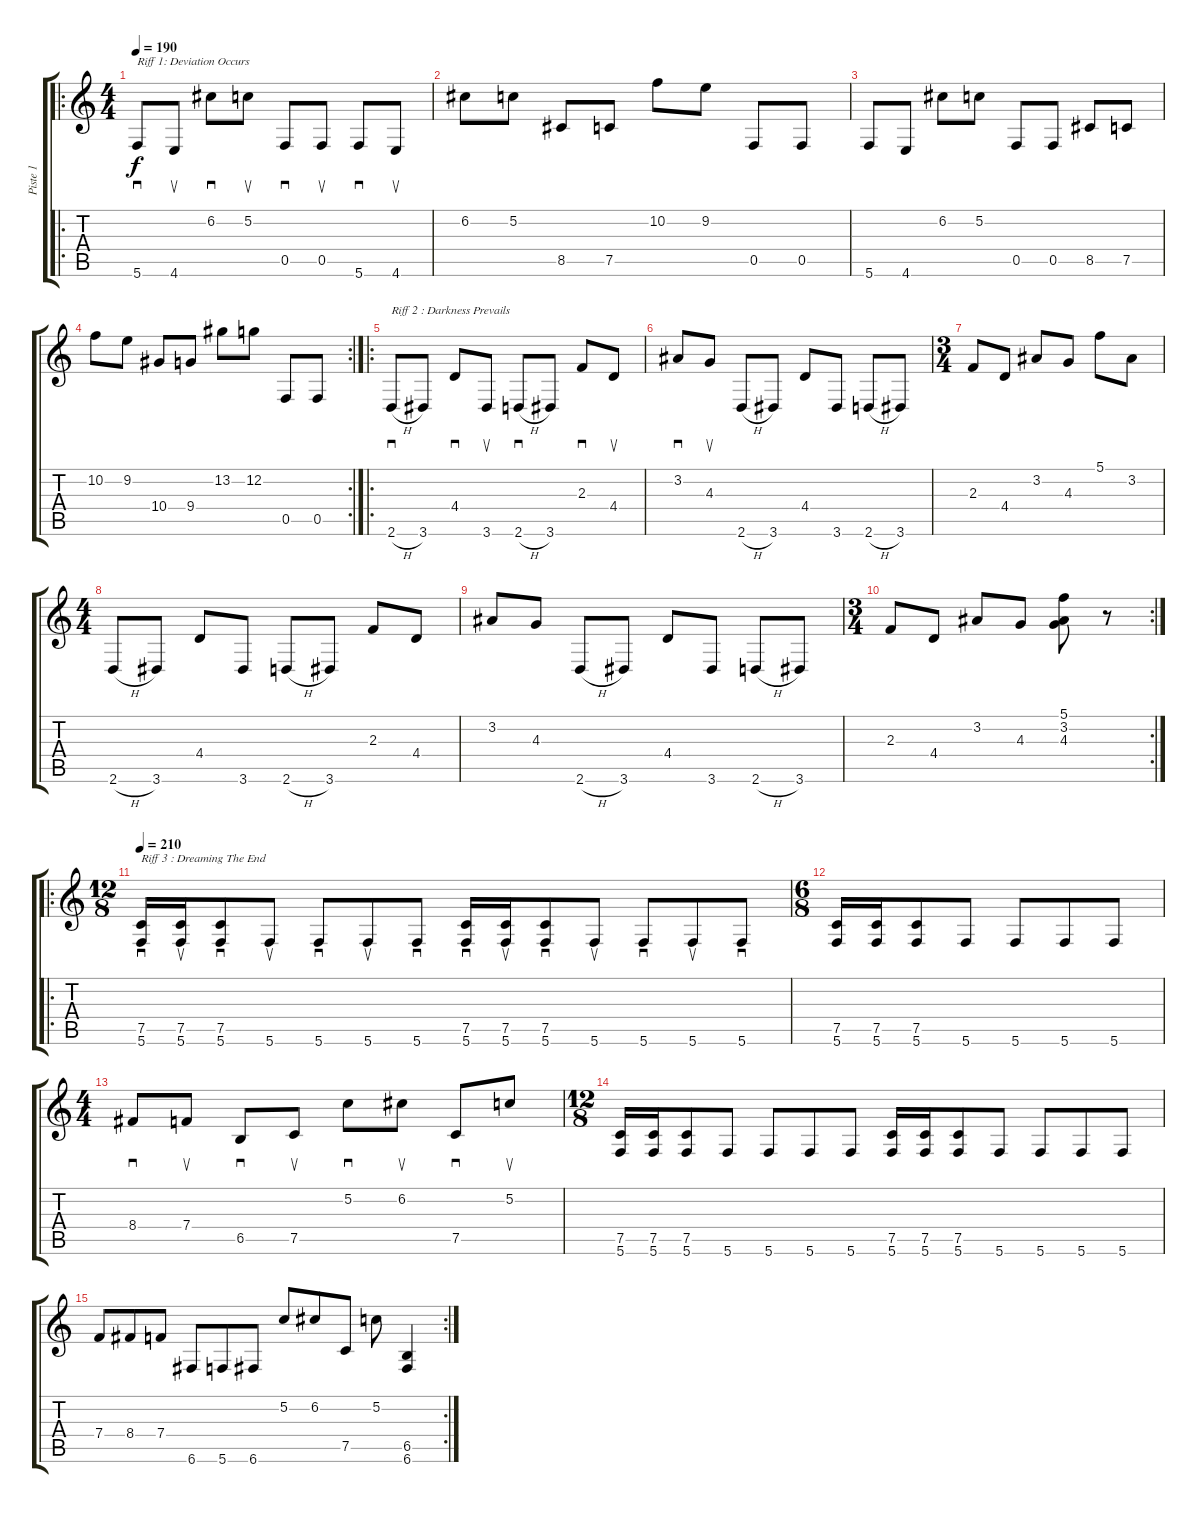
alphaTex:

\track ("Piste 1" "Piste 1") {instrument acousticguitarsteel}
\staff {score tabs}
\tuning (C4 G3 Eb3 Bb2 F2 C2) {hide}
\ro
\ts (4 4)
\tempo 190
\clef g2
\ks c
5.6.8{sd txt "Riff 1: Deviation Occurs" dy f instrument acousticguitarsteel} 4.6.8{su} 6.2.8{sd} 5.2.8{su} 0.5.8{sd} 0.5.8{su} 5.6.8{sd} 4.6.8{su} |
6.2.8 5.2.8 8.5.8 7.5.8 10.2.8 9.2.8 0.5.8 0.5.8 |
5.6.8 4.6.8 6.2.8 5.2.8 0.5.8 0.5.8 8.5.8 7.5.8 |
\rc 2
10.2.8 9.2.8 10.4.8 9.4.8 13.2.8 12.2.8 0.5.8 0.5.8 |
\ro
2.6{h}.8{sd txt "Riff 2 : Darkness Prevails"} 3.6.8 4.4.8{sd} 3.6.8{su} 2.6{h}.8{sd} 3.6.8 2.3.8{sd} 4.4.8{su} |
3.2.8{sd} 4.3.8{su} 2.6{h}.8 3.6.8 4.4.8 3.6.8 2.6{h}.8 3.6.8 |
\ts (3 4)
2.3.8 4.4.8 3.2.8 4.3.8 5.1.8 3.2.8 |
\ts (4 4)
2.6{h}.8 3.6.8 4.4.8 3.6.8 2.6{h}.8 3.6.8 2.3.8 4.4.8 |
3.2.8 4.3.8 2.6{h}.8 3.6.8 4.4.8 3.6.8 2.6{h}.8 3.6.8 |
\rc 2
\ts (3 4)
2.3.8 4.4.8 3.2.8 4.3.8 (5.1 3.2 4.3).8 r.8 |
\ro
\ts (12 8)
\tempo 210
(7.5 5.6).16{sd txt "Riff 3 : Dreaming The End"} (7.5 5.6).16{su} (7.5 5.6).8{sd} 5.6.8{su} 5.6.8{sd} 5.6.8{su} 5.6.8{sd} (7.5 5.6).16{sd} (7.5 5.6).16{su} (7.5 5.6).8{sd} 5.6.8{su} 5.6.8{sd} 5.6.8{su} 5.6.8{sd} |
\ts (6 8)
(7.5 5.6).16 (7.5 5.6).16 (7.5 5.6).8 5.6.8 5.6.8 5.6.8 5.6.8 |
\ts (4 4)
8.4.8{sd} 7.4.8{su} 6.5.8{sd} 7.5.8{su} 5.2.8{sd} 6.2.8{su} 7.5.8{sd} 5.2.8{su} |
\ts (12 8)
(7.5 5.6).16 (7.5 5.6).16 (7.5 5.6).8 5.6.8 5.6.8 5.6.8 5.6.8 (7.5 5.6).16 (7.5 5.6).16 (7.5 5.6).8 5.6.8 5.6.8 5.6.8 5.6.8 |
\rc 2
7.4.8 8.4.8 7.4.8 6.6.8 5.6.8 6.6.8 5.2.8 6.2.8 7.5.8 5.2.8 (6.5 6.6).4
